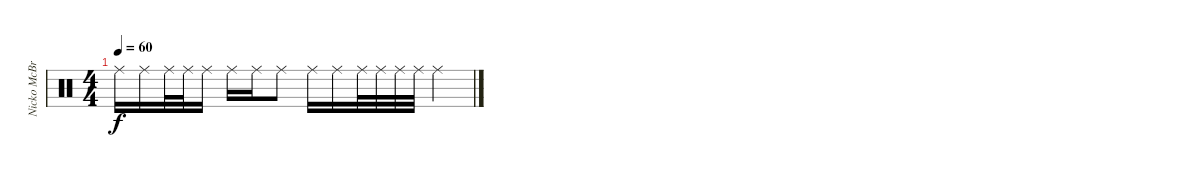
\track ("Nicko McBrain" "Nicko McBr") {instrument percussion}
\staff {score}
\articulation defaults
\ts (4 4)
\tempo 60
\clef neutral
\ks c "Ride (middle)".16{dy f} "Ride (middle)".16 "Ride (middle)".32 "Ride (middle)".32 "Ride (middle)".16 "Ride (middle)".16 "Ride (middle)".16 "Ride (middle)".8 "Ride (middle)".16 "Ride (middle)".16 "Ride (middle)".32 "Ride (middle)".32 "Ride (middle)".32 "Ride (middle)".32 "Ride (middle)".4
